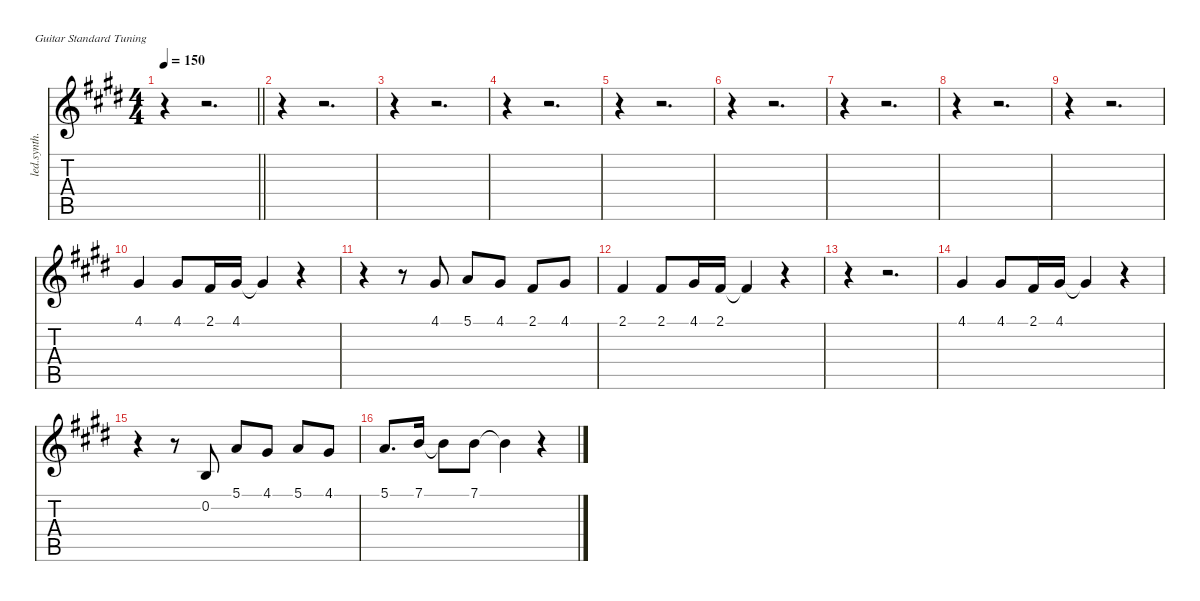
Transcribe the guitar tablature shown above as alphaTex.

\defaultSystemsLayout 4
\hideDynamics
\bracketExtendMode nobrackets
\track ("Harmony" "led.synth.") {instrument lead6voice}
\staff {score tabs}
\tuning (E4 B3 G3 D3 A2 E2)
\ts (4 4)
\tempo 150
\clef g2
\barLineRight lightlight
\ks c#minor
r.4{dy f} r.2{d} |
r.4 r.2{d} |
r.4 r.2{d} |
r.4 r.2{d} |
r.4 r.2{d} |
r.4 r.2{d} |
r.4 r.2{d} |
r.4 r.2{d} |
r.4 r.2{d} |
4.1{acc #}.4 4.1{acc #}.8 2.1{acc #}.16 4.1{acc #}.16 4.1{t acc #}.4 r.4 |
r.4 r.8 4.1{acc #}.8 5.1{acc forcenatural}.8 4.1{acc #}.8 2.1{acc #}.8 4.1{acc #}.8 |
2.1{acc #}.4 2.1{acc #}.8 4.1{acc #}.16 2.1{acc #}.16 2.1{t acc #}.4 r.4 |
r.4 r.2{d} |
4.1{acc #}.4 4.1{acc #}.8 2.1{acc #}.16 4.1{acc #}.16 4.1{t acc #}.4 r.4 |
r.4 r.8 0.2{acc forcenatural}.8 5.1{acc forcenatural}.8 4.1{acc #}.8 5.1{acc forcenatural}.8 4.1{acc #}.8 |
5.1{acc forcenatural}.8{d} 7.1{acc forcenatural}.16 7.1{t acc forcenatural}.8 7.1{acc forcenatural}.8 7.1{t acc forcenatural}.4 r.4
